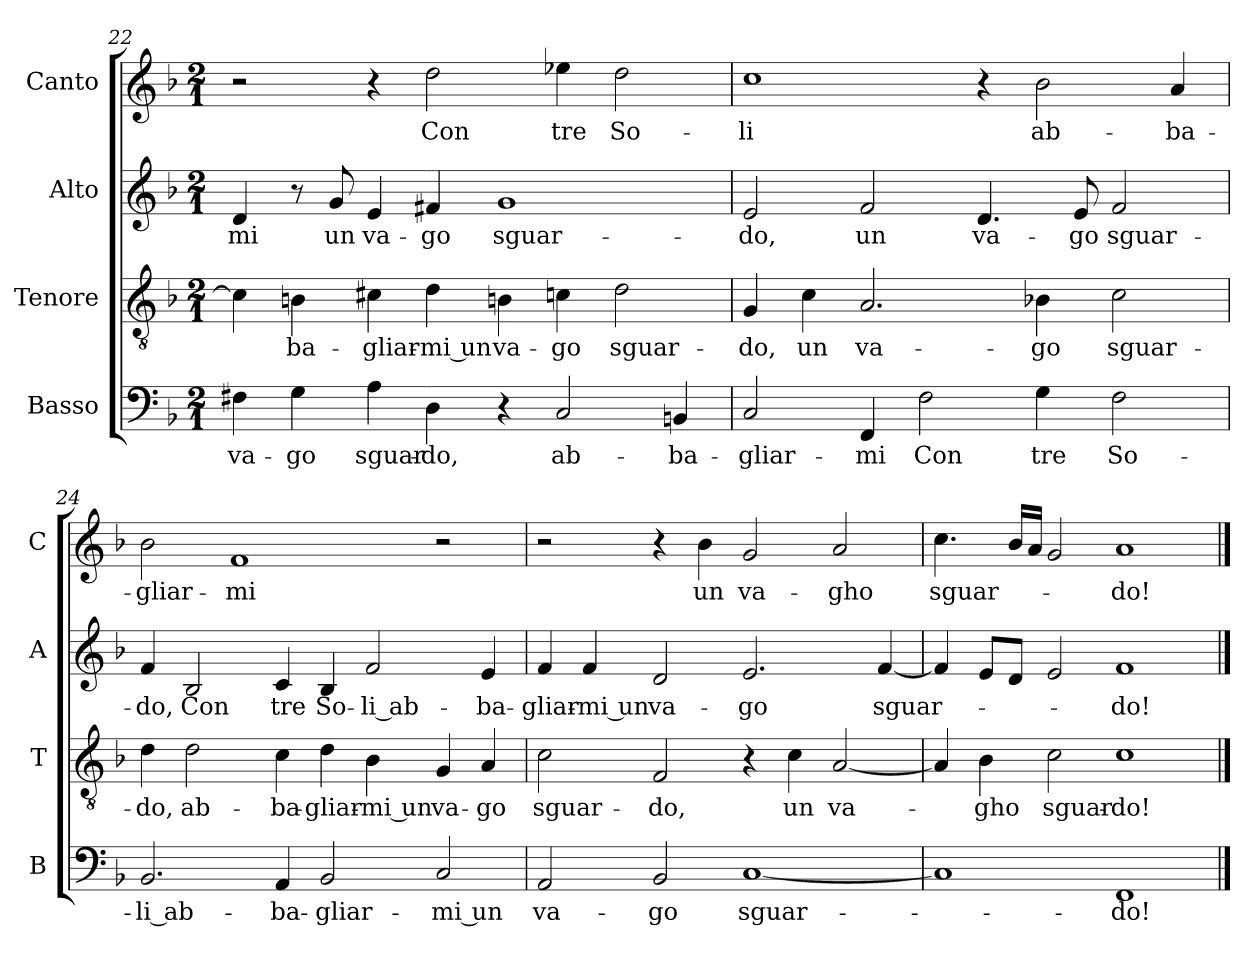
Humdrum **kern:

**kern	**text	**kern	**text	**kern	**text	**kern	**text
*part4	*part4	*part3	*part3	*part2	*part2	*part1	*part1
*staff4	*staff4	*staff3	*staff3	*staff2	*staff2	*staff1	*staff1
*I"Basso	*	*I"Tenore	*	*I"Alto	*	*I"Canto	*
*I'B	*	*I'T	*	*I'A	*	*I'C	*
*clefF4	*	*clefGv2	*	*clefG2	*	*clefG2	*
*k[b-]	*	*k[b-]	*	*k[b-]	*	*k[b-]	*
*M2/1	*	*M2/1	*	*M2/1	*	*M2/1	*
=22	=22	=22	=22	=22	=22	=22	=22
4F#X	va-	4c]	.	4d	-mi	2r	.
4G	-go	4Bn	-ba-	8r	.	.	.
.	.	.	.	8g	un	.	.
4A	sguar-	4c#X	-gliar-	4e	va-	4r	.
4D	-do,	4d	-mi un	4f#X	-go	2dd	Con
4r	.	4Bn	va-	1g	sguar-	.	.
2C	ab-	4cn	-go	.	.	4ee-X	tre
.	.	2d	sguar-	.	.	2dd	So-
4BBn	-ba-	.	.	.	.	.	.
=23	=23	=23	=23	=23	=23	=23	=23
2C	-gliar-	4G	-do,	2e	-do,	1cc	-li
.	.	4c	un	.	.	.	.
4FF	-mi	2.A	va-	2f	un	.	.
2F	Con	.	.	.	.	.	.
.	.	.	.	4.d	va-	4r	.
4G	tre	4B-X	-go	.	.	2b-	ab-
.	.	.	.	8e	-go	.	.
2F	So-	2c	sguar-	2f	sguar-	.	.
.	.	.	.	.	.	4a	-ba-
=24	=24	=24	=24	=24	=24	=24	=24
2.BB-	-li ab-	4d	-do,	4f	-do,	2b-	-gliar-
.	.	2d	ab-	2B-	Con	.	.
.	.	.	.	.	.	1f	-mi
4AA	-ba-	4c	-ba-	4c	tre	.	.
2BB-	-gliar-	4d	-gliar-	4B-	So-	.	.
.	.	4B-	-mi un	2f	-li ab-	.	.
2C	-mi un	4G	va-	.	.	2r	.
.	.	4A	-go	4e	-ba-	.	.
=25	=25	=25	=25	=25	=25	=25	=25
2AA	va-	2c	sguar-	4f	-gliar-	2r	.
.	.	.	.	4f	-mi un	.	.
2BB-	-go	2F	-do,	2d	va-	4r	.
.	.	.	.	.	.	4b-	un
[1C	sguar-	4r	.	2.e	-go	2g	va-
.	.	4c	un	.	.	.	.
.	.	[2A	va-	.	.	2a	-gho
.	.	.	.	[4f	sguar-	.	.
=26	=26	=26	=26	=26	=26	=26	=26
1C]	.	4A]	.	4f]	.	4.cc	sguar-
.	.	4B-	-gho	8eL	.	.	.
.	.	.	.	8dJ	.	16b-LL	.
.	.	.	.	.	.	16aJJ	.
.	.	2c	sguar-	2e	.	2g	.
1FF	-do!	1c	-do!	1f	-do!	1a	-do!
==	==	==	==	==	==	==	==
*-	*-	*-	*-	*-	*-	*-	*-
